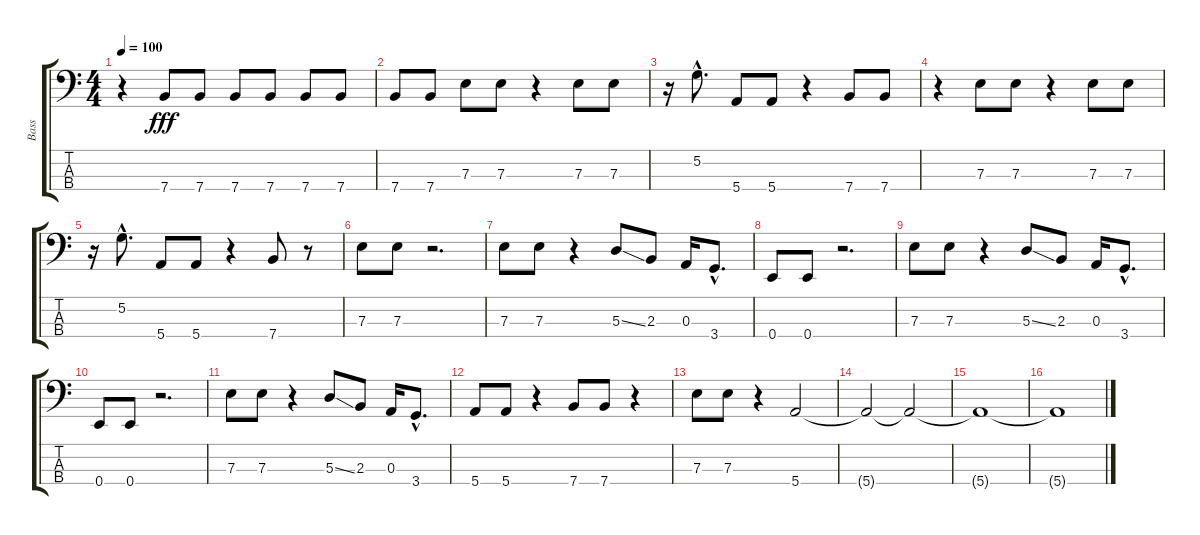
\track ("Bass" "Bass") {instrument electricbassfinger}
\staff {score tabs}
\tuning (G2 D2 A1 E1) {hide}
\ts (4 4)
\tempo 100
\clef f4
\ks c
r.4{dy fff} 7.4.8 7.4.8 7.4.8 7.4.8 7.4.8 7.4.8 |
7.4.8 7.4.8 7.3.8 7.3.8 r.4 7.3.8 7.3.8 |
r.16 5.2{hac}.8{d} 5.4.8 5.4.8 r.4 7.4.8 7.4.8 |
r.4 7.3.8 7.3.8 r.4 7.3.8 7.3.8 |
r.16 5.2{hac}.8{d} 5.4.8 5.4.8 r.4 7.4.8 r.8 |
7.3.8 7.3.8 r.2{d} |
7.3.8 7.3.8 r.4 5.3{ss}.8 2.3.8 0.3.16 3.4{hac}.8{d} |
0.4.8 0.4.8 r.2{d} |
7.3.8 7.3.8 r.4 5.3{ss}.8 2.3.8 0.3.16 3.4{hac}.8{d} |
0.4.8 0.4.8 r.2{d} |
7.3.8 7.3.8 r.4 5.3{ss}.8 2.3.8 0.3.16 3.4{hac}.8{d} |
5.4.8 5.4.8 r.4 7.4.8 7.4.8 r.4 |
7.3.8 7.3.8 r.4 5.4.2 |
5.4{t}.2 5.4{t}.2 |
5.4{t}.1 |
5.4{t}.1
